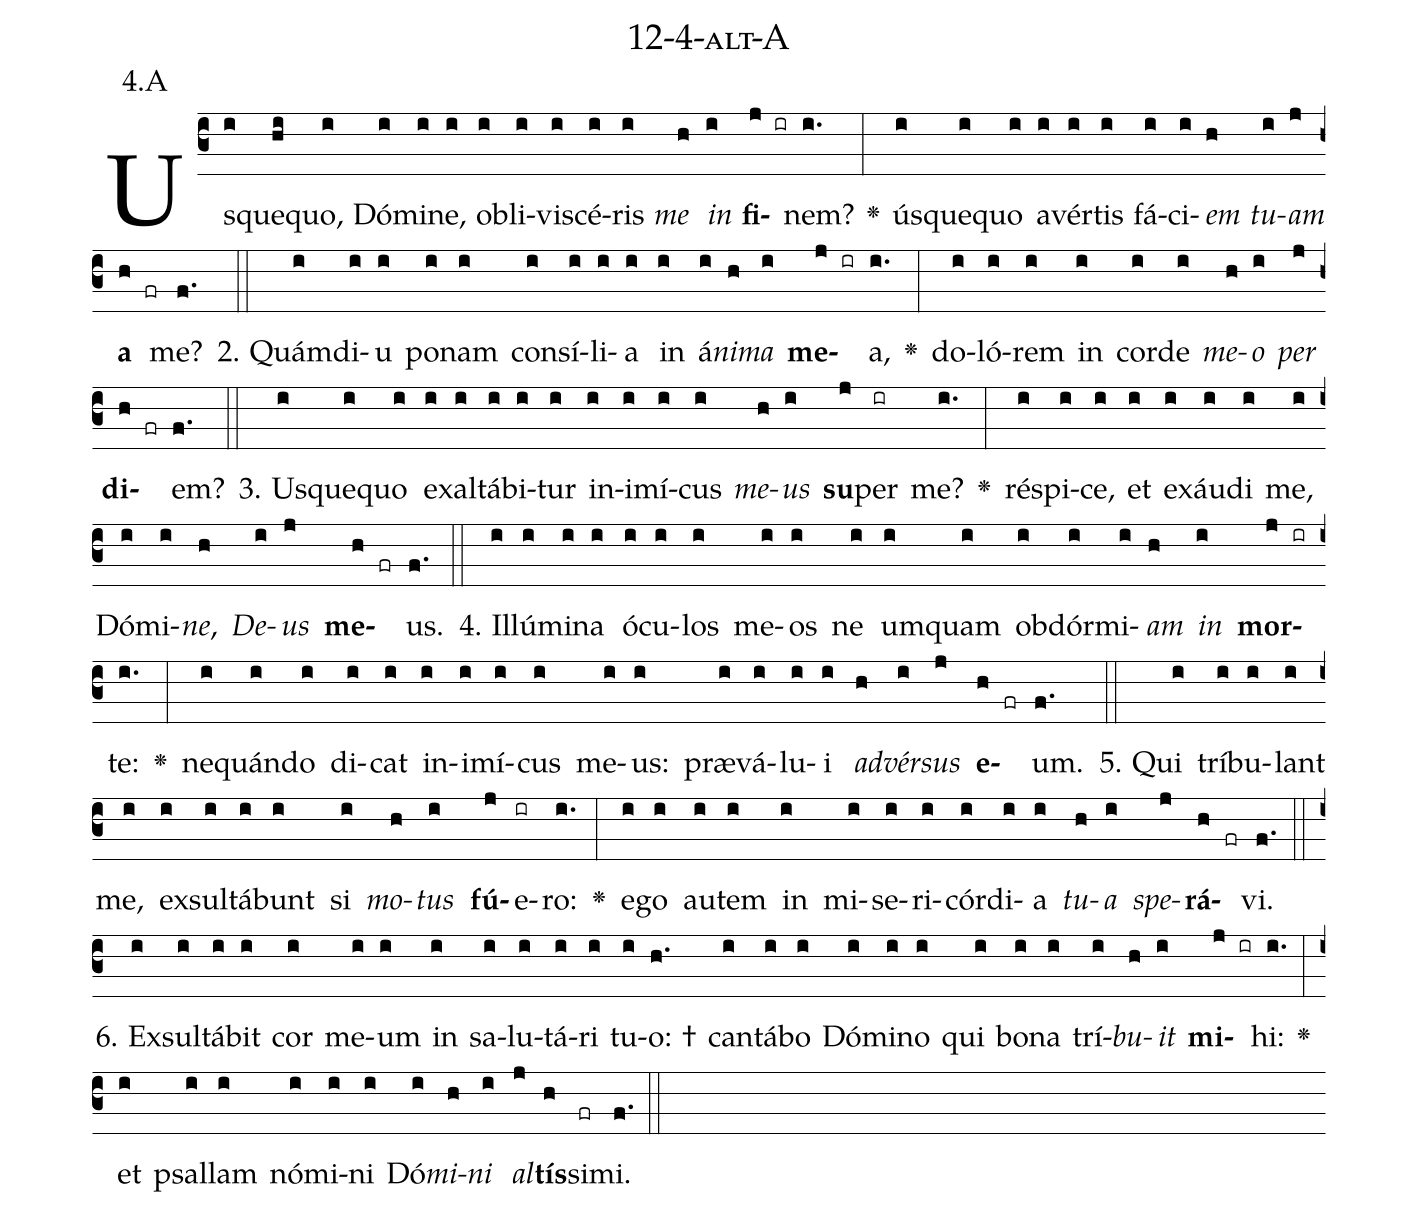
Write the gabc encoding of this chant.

name: 12-4-alt-A;
annotation: 4.A;
%%
(c3)Us(i)que(hi)quo,(i) Dó(i)mi(i)ne,(i) ob(i)li(i)vi(i)scé(i)ris(i) <i>me</i>(h) <i>in</i>(i) <b>fi</b>(j ir)nem?(i.) <v>\greheightstar</v>(:) ús(i)que(i)quo(i) a(i)vér(i)tis(i) fá(i)ci(i)<i>em</i>(h) <i>tu</i>(i)<i>am</i>(j) <b>a</b>(h fr) me?(f.) (::)
2. Quám(i)di(i)u(i) po(i)nam(i) con(i)sí(i)li(i)a(i) in(i) á(i)<i>ni</i>(h)<i>ma</i>(i) <b>me</b>(j ir)a,(i.) <v>\greheightstar</v>(:) do(i)ló(i)rem(i) in(i) cor(i)de(i) <i>me</i>(h)<i>o</i>(i) <i>per</i>(j) <b>di</b>(h fr)em?(f.) (::)
3. Us(i)que(i)quo(i) ex(i)al(i)tá(i)bi(i)tur(i) in(i)i(i)mí(i)cus(i) <i>me</i>(h)<i>us</i>(i) <b>su</b>(j)per(ir) me?(i.) <v>\greheightstar</v>(:) ré(i)spi(i)ce,(i) et(i) ex(i)áu(i)di(i) me,(i) Dó(i)mi(i)<i>ne</i>,(h) <i>De</i>(i)<i>us</i>(j) <b>me</b>(h fr)us.(f.) (::)
4. Il(i)lú(i)mi(i)na(i) ó(i)cu(i)los(i) me(i)os(i) ne(i) um(i)quam(i) ob(i)dór(i)mi(i)<i>am</i>(h) <i>in</i>(i) <b>mor</b>(j ir)te:(i.) <v>\greheightstar</v>(:) ne(i)quán(i)do(i) di(i)cat(i) in(i)i(i)mí(i)cus(i) me(i)us:(i) præ(i)vá(i)lu(i)i(i) <i>ad</i>(h)<i>vér</i>(i)<i>sus</i>(j) <b>e</b>(h fr)um.(f.) (::)
5. Qui(i) trí(i)bu(i)lant(i) me,(i) ex(i)sul(i)tá(i)bunt(i) si(i) <i>mo</i>(h)<i>tus</i>(i) <b>fú</b>(j)e(ir)ro:(i.) <v>\greheightstar</v>(:) e(i)go(i) au(i)tem(i) in(i) mi(i)se(i)ri(i)cór(i)di(i)a(i) <i>tu</i>(h)<i>a</i>(i) <i>spe</i>(j)<b>rá</b>(h fr)vi.(f.) (::)
6. Ex(i)sul(i)tá(i)bit(i) cor(i) me(i)um(i) in(i) sa(i)lu(i)tá(i)ri(i) tu(i)o: †(h.) can(i)tá(i)bo(i) Dó(i)mi(i)no(i) qui(i) bo(i)na(i) trí(i)<i>bu</i>(h)<i>it</i>(i) <b>mi</b>(j ir)hi:(i.) <v>\greheightstar</v>(:) et(i) psal(i)lam(i) nó(i)mi(i)ni(i) Dó(i)<i>mi</i>(h)<i>ni</i>(i) <i>al</i>(j)<b>tís</b>(h)si(fr)mi.(f.) (::)
